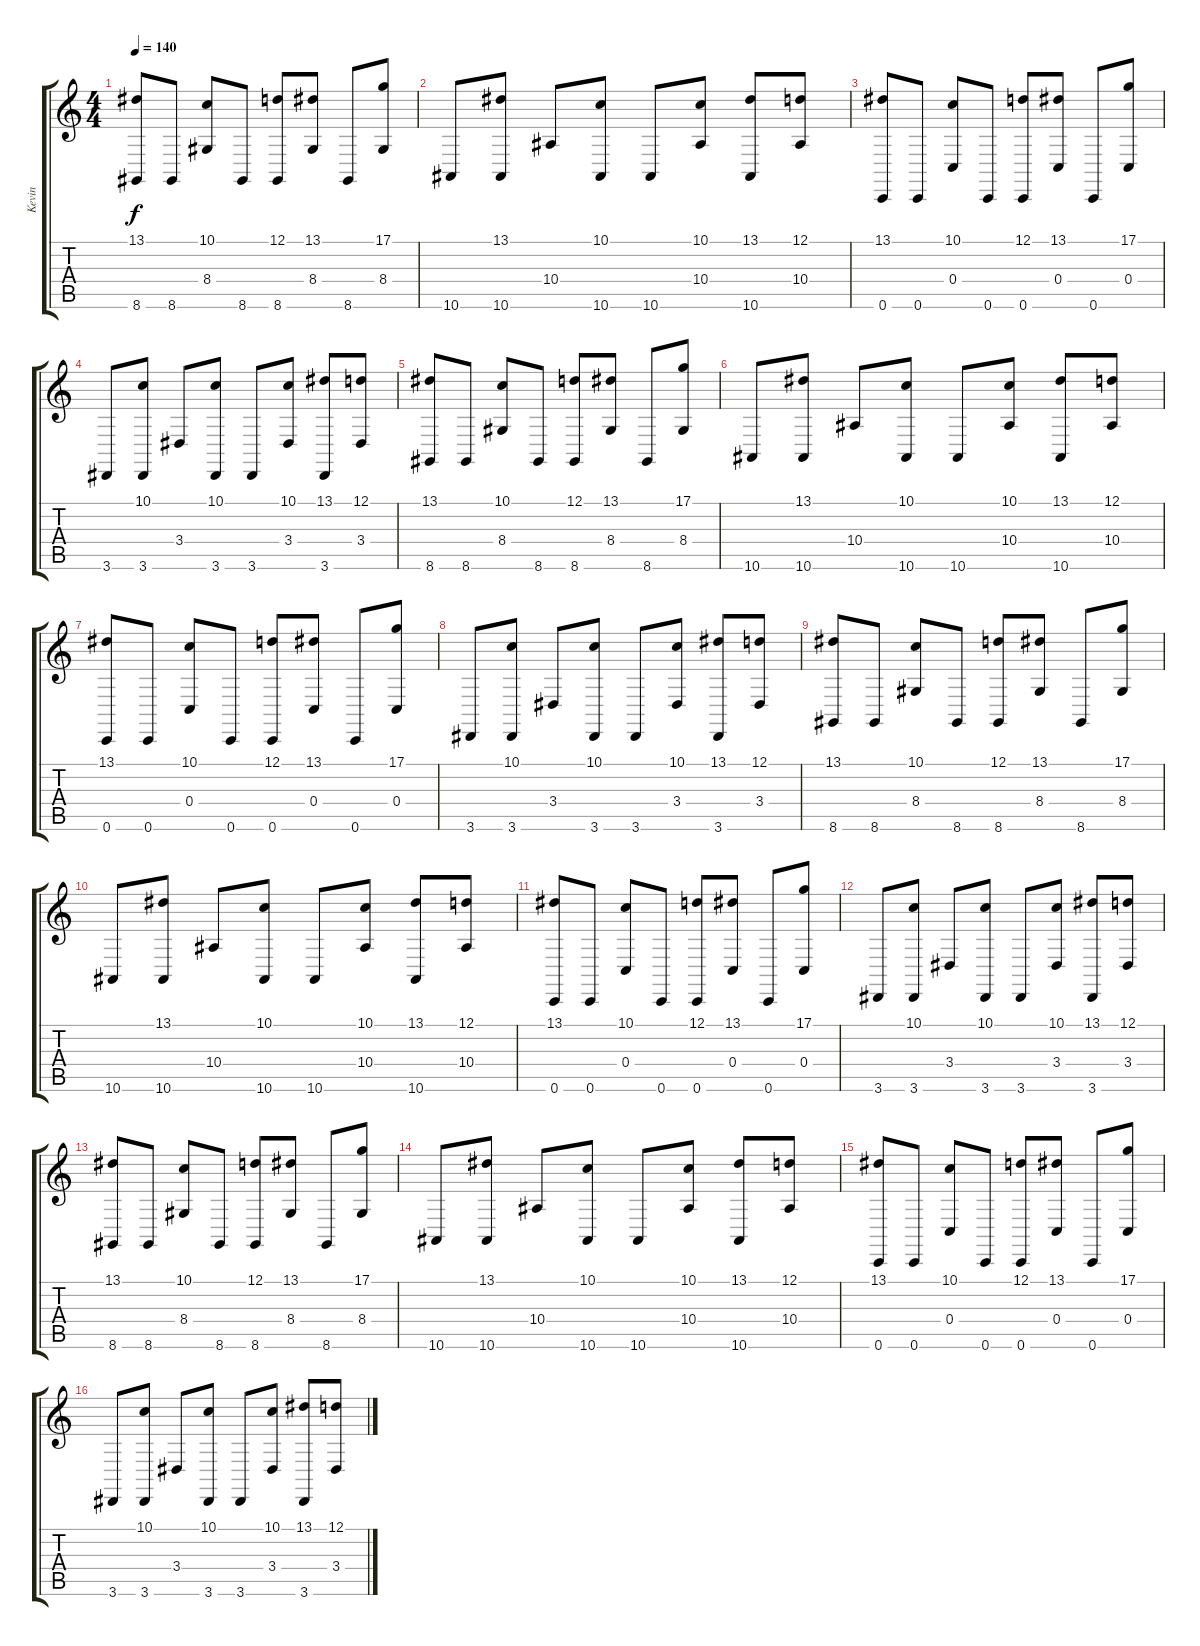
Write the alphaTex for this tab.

\track ("Kevin" "Kevin") {instrument lead2sawtooth}
\staff {score tabs}
\tuning (D4 A3 F3 C3 G2 C2) {hide}
\ts (4 4)
\tempo 140
\clef g2
\ks c
(13.1 8.6).8{dy f instrument lead2sawtooth} 8.6.8 (10.1 8.4).8 8.6.8 (12.1 8.6).8 (13.1 8.4).8 8.6.8 (17.1 8.4).8 |
10.6.8 (13.1 10.6).8 10.4.8 (10.1 10.6).8 10.6.8 (10.1 10.4).8 (13.1 10.6).8 (12.1 10.4).8 |
(13.1 0.6).8 0.6.8 (10.1 0.4).8 0.6.8 (12.1 0.6).8 (13.1 0.4).8 0.6.8 (17.1 0.4).8 |
3.6.8 (10.1 3.6).8 3.4.8 (10.1 3.6).8 3.6.8 (10.1 3.4).8 (13.1 3.6).8 (12.1 3.4).8 |
(13.1 8.6).8 8.6.8 (10.1 8.4).8 8.6.8 (12.1 8.6).8 (13.1 8.4).8 8.6.8 (17.1 8.4).8 |
10.6.8 (13.1 10.6).8 10.4.8 (10.1 10.6).8 10.6.8 (10.1 10.4).8 (13.1 10.6).8 (12.1 10.4).8 |
(13.1 0.6).8 0.6.8 (10.1 0.4).8 0.6.8 (12.1 0.6).8 (13.1 0.4).8 0.6.8 (17.1 0.4).8 |
3.6.8 (10.1 3.6).8 3.4.8 (10.1 3.6).8 3.6.8 (10.1 3.4).8 (13.1 3.6).8 (12.1 3.4).8 |
(13.1 8.6).8 8.6.8 (10.1 8.4).8 8.6.8 (12.1 8.6).8 (13.1 8.4).8 8.6.8 (17.1 8.4).8 |
10.6.8 (13.1 10.6).8 10.4.8 (10.1 10.6).8 10.6.8 (10.1 10.4).8 (13.1 10.6).8 (12.1 10.4).8 |
(13.1 0.6).8 0.6.8 (10.1 0.4).8 0.6.8 (12.1 0.6).8 (13.1 0.4).8 0.6.8 (17.1 0.4).8 |
3.6.8 (10.1 3.6).8 3.4.8 (10.1 3.6).8 3.6.8 (10.1 3.4).8 (13.1 3.6).8 (12.1 3.4).8 |
(13.1 8.6).8 8.6.8 (10.1 8.4).8 8.6.8 (12.1 8.6).8 (13.1 8.4).8 8.6.8 (17.1 8.4).8 |
10.6.8 (13.1 10.6).8 10.4.8 (10.1 10.6).8 10.6.8 (10.1 10.4).8 (13.1 10.6).8 (12.1 10.4).8 |
(13.1 0.6).8 0.6.8 (10.1 0.4).8 0.6.8 (12.1 0.6).8 (13.1 0.4).8 0.6.8 (17.1 0.4).8 |
3.6.8 (10.1 3.6).8 3.4.8 (10.1 3.6).8 3.6.8 (10.1 3.4).8 (13.1 3.6).8 (12.1 3.4).8
